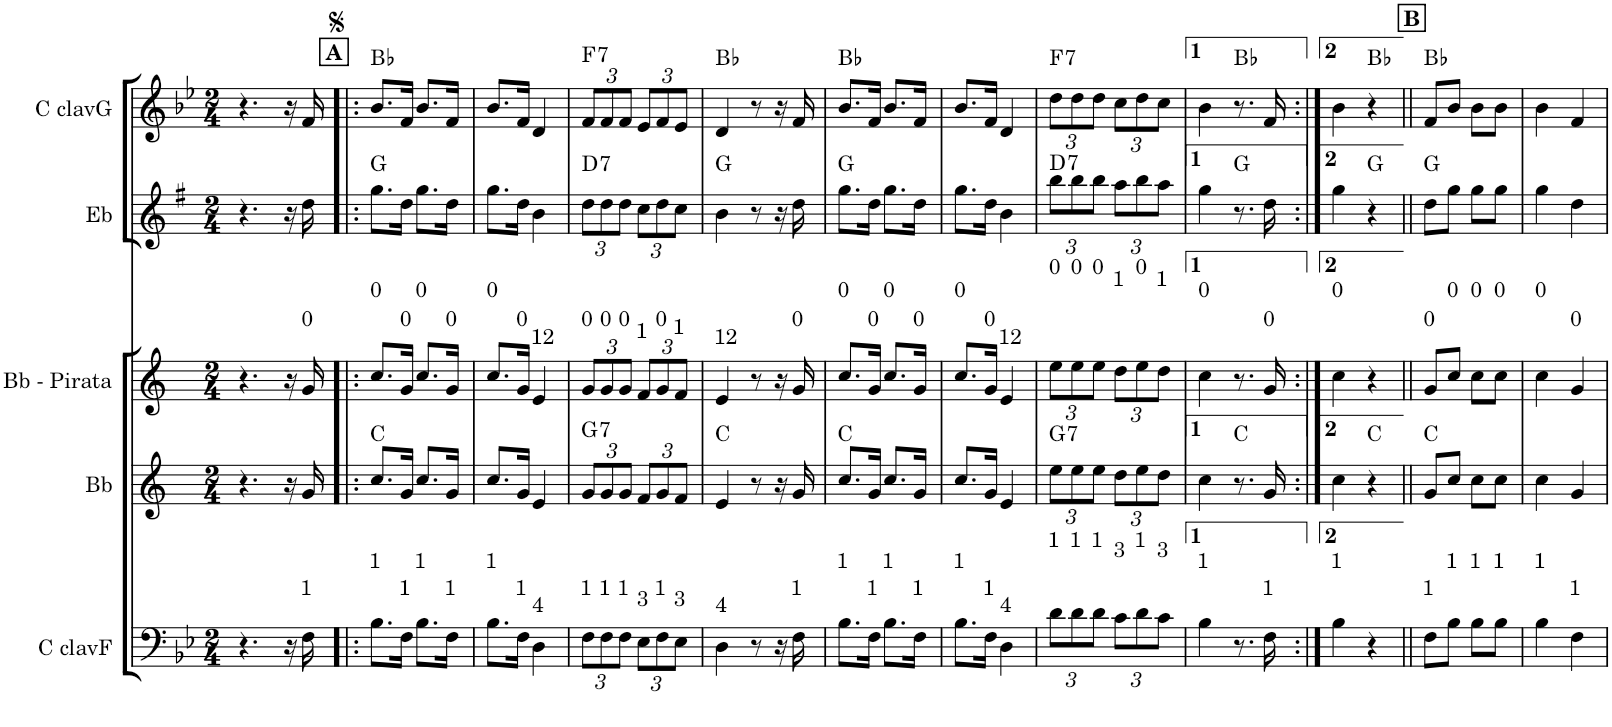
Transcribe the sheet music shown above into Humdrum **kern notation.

**kern	**kern	**harte	**kern	**kern	**harte	**kern	**harte
*part5	*part4	*part4	*part3	*part2	*part2	*part1	*part1
*staff5	*staff4	*	*staff3	*staff2	*	*staff1	*
*I"C clavF	*I"Bb	*	*I"Bb - Pirata	*I"Eb	*	*I"C clavG	*
*clefF4	*clefG2	*	*clefG2	*clefG2	*	*clefG2	*
*	*Trd1c2	*	*Trd1c2	*Trd5c9	*	*	*
*k[b-e-]	*k[]	*	*k[]	*k[f#]	*	*k[b-e-]	*
*B-:	*	*	*	*G:	*	*B-:	*
*M2/4	*M2/4	*	*M2/4	*M2/4	*	*M2/4	*
=1	=1	=1	=1	=1	=1	=1	=1
4.r	4.r	.	4.r	4.r	.	4.r	.
16r	16r	.	16r	16r	.	16r	.
!	!	!	!LO:TX:a:t=0	!	!	!	!
!LO:TX:a:t=1	!	!	!	!	!	!	!
16F\	16g/	.	16g/	16dd\	.	16f/	.
!!LO:REH:place=s1:a:B:cj:t=A
=2!|:	=2!|:	=2!|:	=2!|:	=2!|:	=2!|:	=2!|:	=2!|:
!	!	!	!LO:TX:a:t=0	!	!	!	!
!LO:TX:a:t=1	!	!	!	!	!	!	!
8.B-\L	8.cc/L	C:maj	8.cc/L	8.gg\L	G:maj	8.b-/L	Bb:maj
!	!	!	!LO:TX:a:t=0	!	!	!	!
!LO:TX:a:t=1	!	!	!	!	!	!	!
16F\Jk	16g/Jk	.	16g/Jk	16dd\Jk	.	16f/Jk	.
!	!	!	!LO:TX:a:t=0	!	!	!	!
!LO:TX:a:t=1	!	!	!	!	!	!	!
8.B-\L	8.cc/L	.	8.cc/L	8.gg\L	.	8.b-/L	.
!	!	!	!LO:TX:a:t=0	!	!	!	!
!LO:TX:a:t=1	!	!	!	!	!	!	!
16F\Jk	16g/Jk	.	16g/Jk	16dd\Jk	.	16f/Jk	.
=3	=3	=3	=3	=3	=3	=3	=3
!	!	!	!LO:TX:a:t=0	!	!	!	!
!LO:TX:a:t=1	!	!	!	!	!	!	!
8.B-\L	8.cc/L	.	8.cc/L	8.gg\L	.	8.b-/L	.
!	!	!	!LO:TX:a:t=0	!	!	!	!
!LO:TX:a:t=1	!	!	!	!	!	!	!
16F\Jk	16g/Jk	.	16g/Jk	16dd\Jk	.	16f/Jk	.
!	!	!	!LO:TX:a:t=12	!	!	!	!
!LO:TX:a:t=4	!	!	!	!	!	!	!
4D\	4e/	.	4e/	4b\	.	4d/	.
=4	=4	=4	=4	=4	=4	=4	=4
*Xbrackettup	*Xbrackettup	*	*Xbrackettup	*Xbrackettup	*	*Xbrackettup	*
!	!	!	!LO:TX:a:t=0	!	!	!	!
!LO:TX:a:t=1	!	!LO:H:kt=7	!	!	!LO:H:kt=7	!	!LO:H:kt=7
12F\L	12g/L	G:7	12g/L	12dd\L	D:7	12f/L	F:7
!	!	!	!LO:TX:a:t=0	!	!	!	!
!LO:TX:a:t=1	!	!	!	!	!	!	!
12F\	12g/	.	12g/	12dd\	.	12f/	.
!	!	!	!LO:TX:a:t=0	!	!	!	!
!LO:TX:a:t=1	!	!	!	!	!	!	!
12F\J	12g/J	.	12g/J	12dd\J	.	12f/J	.
!	!	!	!LO:TX:a:t=1	!	!	!	!
!LO:TX:a:t=3	!	!	!	!	!	!	!
12E-\L	12f/L	.	12f/L	12cc\L	.	12e-/L	.
!	!	!	!LO:TX:a:t=0	!	!	!	!
!LO:TX:a:t=1	!	!	!	!	!	!	!
12F\	12g/	.	12g/	12dd\	.	12f/	.
!	!	!	!LO:TX:a:t=1	!	!	!	!
!LO:TX:a:t=3	!	!	!	!	!	!	!
12E-\J	12f/J	.	12f/J	12cc\J	.	12e-/J	.
=5	=5	=5	=5	=5	=5	=5	=5
!	!	!	!LO:TX:a:t=12	!	!	!	!
!LO:TX:a:t=4	!	!	!	!	!	!	!
4D\	4e/	C:maj	4e/	4b\	G:maj	4d/	Bb:maj
8r	8r	.	8r	8r	.	8r	.
16r	16r	.	16r	16r	.	16r	.
!	!	!	!LO:TX:a:t=0	!	!	!	!
!LO:TX:a:t=1	!	!	!	!	!	!	!
16F\	16g/	.	16g/	16dd\	.	16f/	.
=6	=6	=6	=6	=6	=6	=6	=6
!	!	!	!LO:TX:a:t=0	!	!	!	!
!LO:TX:a:t=1	!	!	!	!	!	!	!
8.B-\L	8.cc/L	C:maj	8.cc/L	8.gg\L	G:maj	8.b-/L	Bb:maj
!	!	!	!LO:TX:a:t=0	!	!	!	!
!LO:TX:a:t=1	!	!	!	!	!	!	!
16F\Jk	16g/Jk	.	16g/Jk	16dd\Jk	.	16f/Jk	.
!	!	!	!LO:TX:a:t=0	!	!	!	!
!LO:TX:a:t=1	!	!	!	!	!	!	!
8.B-\L	8.cc/L	.	8.cc/L	8.gg\L	.	8.b-/L	.
!	!	!	!LO:TX:a:t=0	!	!	!	!
!LO:TX:a:t=1	!	!	!	!	!	!	!
16F\Jk	16g/Jk	.	16g/Jk	16dd\Jk	.	16f/Jk	.
=7	=7	=7	=7	=7	=7	=7	=7
!	!	!	!LO:TX:a:t=0	!	!	!	!
!LO:TX:a:t=1	!	!	!	!	!	!	!
8.B-\L	8.cc/L	.	8.cc/L	8.gg\L	.	8.b-/L	.
!	!	!	!LO:TX:a:t=0	!	!	!	!
!LO:TX:a:t=1	!	!	!	!	!	!	!
16F\Jk	16g/Jk	.	16g/Jk	16dd\Jk	.	16f/Jk	.
!	!	!	!LO:TX:a:t=12	!	!	!	!
!LO:TX:a:t=4	!	!	!	!	!	!	!
4D\	4e/	.	4e/	4b\	.	4d/	.
=8	=8	=8	=8	=8	=8	=8	=8
!	!	!	!LO:TX:a:t=0	!	!	!	!
!LO:TX:a:t=1	!	!LO:H:kt=7	!	!	!LO:H:kt=7	!	!LO:H:kt=7
12d\L	12ee\L	G:7	12ee\L	12bb\L	D:7	12dd\L	F:7
!	!	!	!LO:TX:a:t=0	!	!	!	!
!LO:TX:a:t=1	!	!	!	!	!	!	!
12d\	12ee\	.	12ee\	12bb\	.	12dd\	.
!	!	!	!LO:TX:a:t=0	!	!	!	!
!LO:TX:a:t=1	!	!	!	!	!	!	!
12d\J	12ee\J	.	12ee\J	12bb\J	.	12dd\J	.
!	!	!	!LO:TX:a:t=1	!	!	!	!
!LO:TX:a:t=3	!	!	!	!	!	!	!
12c\L	12dd\L	.	12dd\L	12aa\L	.	12cc\L	.
!	!	!	!LO:TX:a:t=0	!	!	!	!
!LO:TX:a:t=1	!	!	!	!	!	!	!
12d\	12ee\	.	12ee\	12bb\	.	12dd\	.
!	!	!	!LO:TX:a:t=1	!	!	!	!
!LO:TX:a:t=3	!	!	!	!	!	!	!
12c\J	12dd\J	.	12dd\J	12aa\J	.	12cc\J	.
=9	=9	=9	=9	=9	=9	=9	=9
!	!	!	!LO:TX:a:t=0	!	!	!	!
!LO:TX:a:t=1	!	!	!	!	!	!	!
4B-\	4cc\	.	4cc\	4gg\	.	4b-\	.
8.r	8.r	C:maj	8.r	8.r	G:maj	8.r	Bb:maj
!	!	!	!LO:TX:a:t=0	!	!	!	!
!LO:TX:a:t=1	!	!	!	!	!	!	!
16F\	16g/	.	16g/	16dd\	.	16f/	.
=10:|!	=10:|!	=10:|!	=10:|!	=10:|!	=10:|!	=10:|!	=10:|!
!	!	!	!LO:TX:a:t=0	!	!	!	!
!LO:TX:a:t=1	!	!	!	!	!	!	!
4B-\	4cc\	.	4cc\	4gg\	.	4b-\	.
4r	4r	C:maj	4r	4r	G:maj	4r	Bb:maj
!!LO:REH:place=s1:a:B:cj:t=B
=11||	=11||	=11||	=11||	=11||	=11||	=11||	=11||
!	!	!	!LO:TX:a:t=0	!	!	!	!
!LO:TX:a:t=1	!	!	!	!	!	!	!
8F\L	8g/L	C:maj	8g/L	8dd\L	G:maj	8f/L	Bb:maj
!	!	!	!LO:TX:a:t=0	!	!	!	!
!LO:TX:a:t=1	!	!	!	!	!	!	!
8B-\J	8cc/J	.	8cc/J	8gg\J	.	8b-/J	.
!	!	!	!LO:TX:a:t=0	!	!	!	!
!LO:TX:a:t=1	!	!	!	!	!	!	!
8B-\L	8cc\L	.	8cc\L	8gg\L	.	8b-\L	.
!	!	!	!LO:TX:a:t=0	!	!	!	!
!LO:TX:a:t=1	!	!	!	!	!	!	!
8B-\J	8cc\J	.	8cc\J	8gg\J	.	8b-\J	.
=12	=12	=12	=12	=12	=12	=12	=12
!	!	!	!LO:TX:a:t=0	!	!	!	!
!LO:TX:a:t=1	!	!	!	!	!	!	!
4B-\	4cc\	.	4cc\	4gg\	.	4b-\	.
!	!	!	!LO:TX:a:t=0	!	!	!	!
!LO:TX:a:t=1	!	!	!	!	!	!	!
4F\	4g/	.	4g/	4dd\	.	4f/	.
=	=	=	=	=	=	=	=
*-	*-	*-	*-	*-	*-	*-	*-
